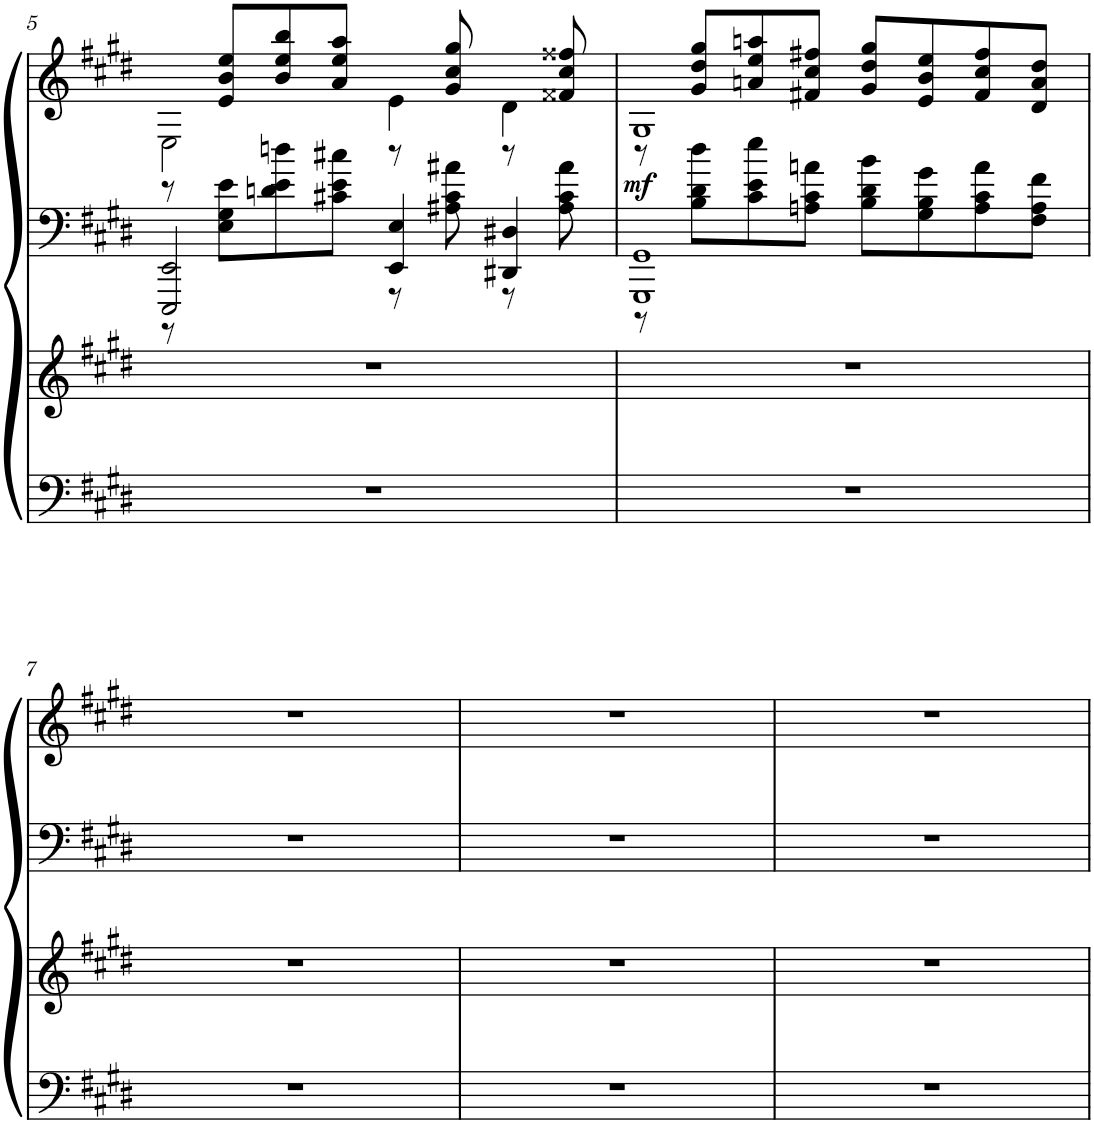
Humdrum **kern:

**kern	**kern	**kern	**kern	**dynam
*part4	*part3	*part2	*part1	*part1
*staff4	*staff3	*staff2	*staff1	*staff1
*I"Piano 2	*I"Piano 2	*I"Piano	*I"Piano	*
*I'Pno	*I'Pno	*I'Pno	*I'Pno	*
!!LO:PB:g=z
*clefF4	*clefG2	*clefF4	*clefG2	*
*k[f#c#g#d#]	*k[f#c#g#d#]	*k[f#c#g#d#]	*k[f#c#g#d#]	*
*M4/4	*M4/4	*M4/4	*M4/4	*
=5	=5	=5	=5	=5
*	*	*^	*^	*
1r	1r	2EEE/ 2EE/	8r	2E\	8r	.
.	.	.	8E\ 8G#\ 8e\L	.	8e/ 8b/ 8ee/L	.
.	.	.	8dn\ 8e\ 8ddn\	.	8b/ 8ee/ 8bb/	.
.	.	.	8c#X\ 8e\ 8cc#X\J	.	8a/ 8ee/ 8aa/J	.
.	.	4EE/ 4E/	8r	4e\	8r	.
.	.	.	8A#X\ 8c#\ 8a#X\	.	8g#/ 8cc#/ 8gg#/	.
.	.	4DD#X/ 4D#X/	8r	4d#\	8r	.
.	.	.	8A#\ 8c#\ 8a#\	.	8f##X/ 8cc#/ 8ff##X/	.
=6	=6	=6	=6	=6	=6	=6
!	!	!	!	!	!	!LO:DY:b
1r	1r	1GGG# 1GG#	8r	1G#	8r	mf
.	.	.	8B\ 8d#\ 8dd#\L	.	8g#/ 8dd#/ 8gg#/L	.
.	.	.	8c#\ 8e\ 8ee\	.	8an/ 8ee/ 8aan/	.
.	.	.	8An\ 8c#\ 8an\J	.	8f#X/ 8cc#/ 8ff#X/J	.
.	.	.	8B\ 8d#\ 8b\L	.	8g#/ 8dd#/ 8gg#/L	.
.	.	.	8G#\ 8B\ 8g#\	.	8e/ 8b/ 8ee/	.
.	.	.	8A\ 8c#\ 8a\	.	8f#/ 8cc#/ 8ff#/	.
.	.	.	8F#\ 8A\ 8f#\J	.	8d#/ 8a/ 8dd#/J	.
*	*	*v	*v	*	*	*
*	*	*	*v	*v	*
!!LO:LB:g=z
=7	=7	=7	=7	=7
1r	1r	1r	1r	.
=8	=8	=8	=8	=8
1r	1r	1r	1r	.
=9	=9	=9	=9	=9
1r	1r	1r	1r	.
=	=	=	=	=
*-	*-	*-	*-	*-
